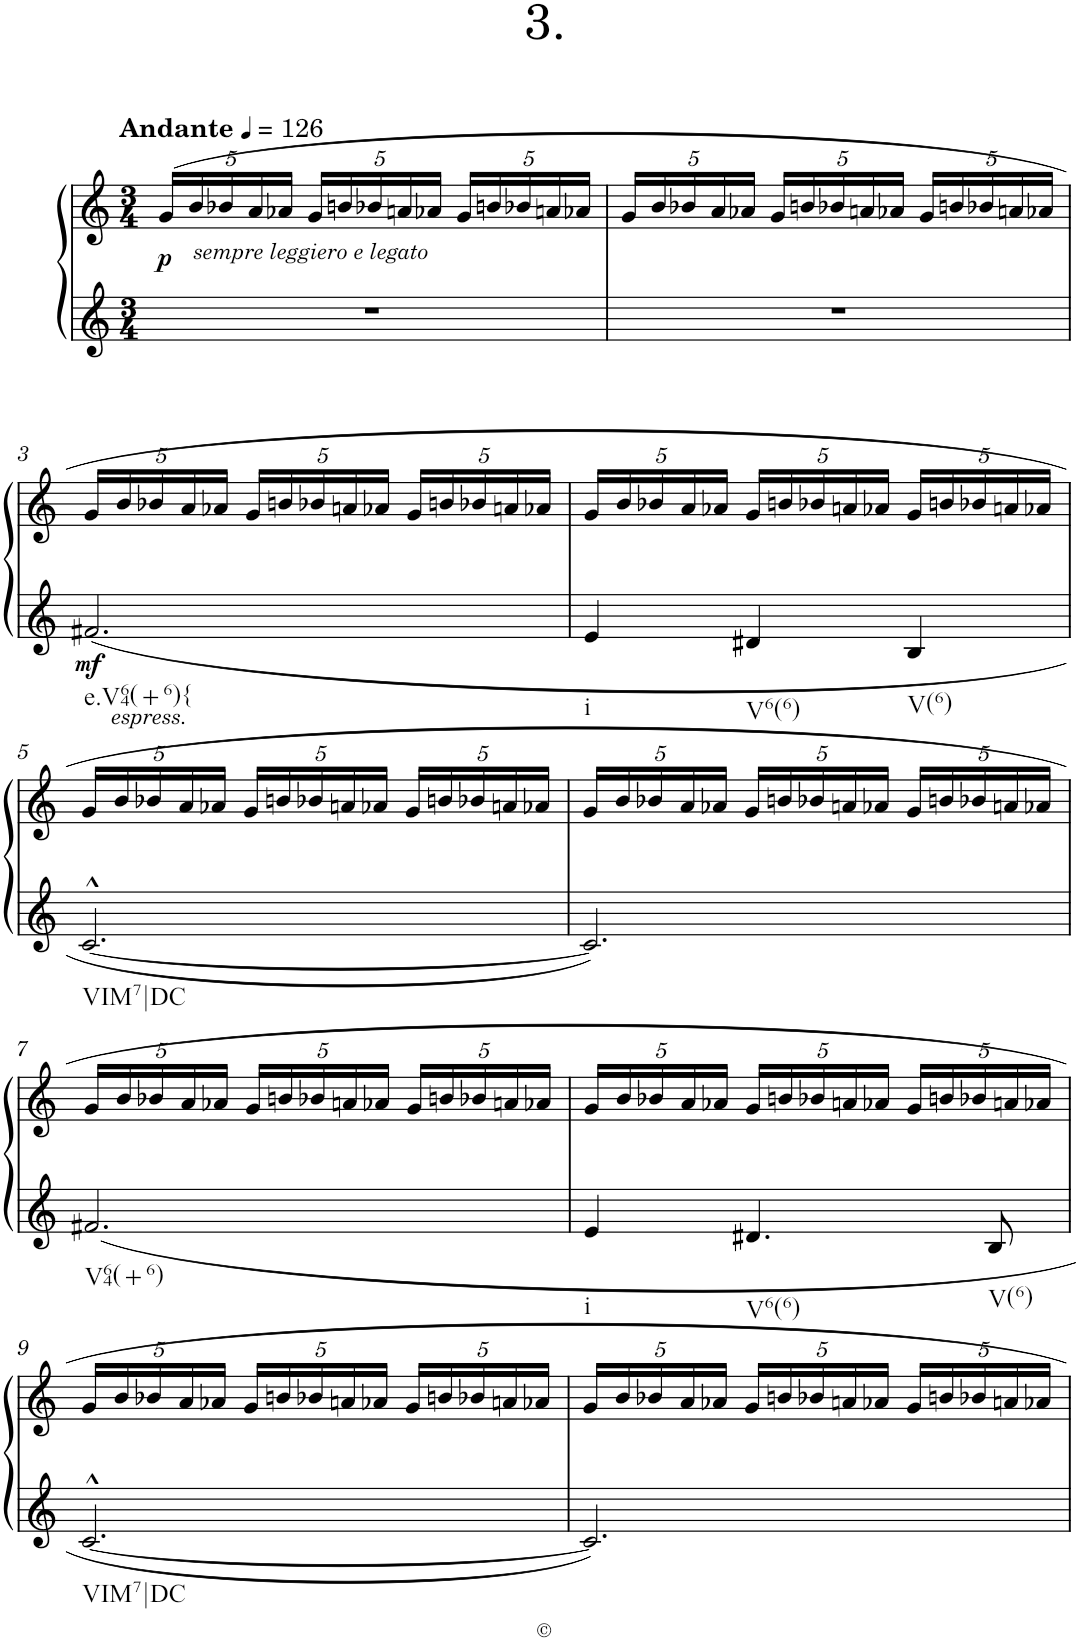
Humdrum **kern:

**kern	**kern	**dynam
*part1	*part1	*part1
*staff2	*staff1	*staff1/2
*I"Piano	*	*
*clefG2	*clefG2	*
*k[]	*k[]	*
*M3/4	*M3/4	*
*MM126	*MM126	*
*	*Xbrackettup	*
=1	=1	=1
!	!LO:TX:a:B:t=Andante	!
!	!	!LO:DY:b
2.r	20g/LL	p
!	!LO:TX:b:i:t=sempre leggiero e legato	!
.	20b/	.
.	20b-X/	.
.	20a/	.
.	20a-X/JJ	.
.	20g/LL	.
.	20bn/	.
.	20b-X/	.
.	20an/	.
.	20a-X/JJ	.
.	20g/LL	.
.	20bn/	.
.	20b-X/	.
.	20an/	.
.	20a-X/JJ	.
=2	=2	=2
2.r	20g/LL	.
.	20b/	.
.	20b-X/	.
.	20a/	.
.	20a-X/JJ	.
.	20g/LL	.
.	20bn/	.
.	20b-X/	.
.	20an/	.
.	20a-X/JJ	.
.	20g/LL	.
.	20bn/	.
.	20b-X/	.
.	20an/	.
.	20a-X/JJ	.
!!LO:LB:g=z
=3	=3	=3
!LO:TX:b:i:t=espress.	!	!
!LO:TX:b:t=e.V64(+6){	!	!
!	!	!LO:DY:b=2
2.f#X/	20g/LL	mf
.	20b/	.
.	20b-X/	.
.	20a/	.
.	20a-X/JJ	.
.	20g/LL	.
.	20bn/	.
.	20b-X/	.
.	20an/	.
.	20a-X/JJ	.
.	20g/LL	.
.	20bn/	.
.	20b-X/	.
.	20an/	.
.	20a-X/JJ	.
=4	=4	=4
!LO:TX:b:t=i	!	!
4e/	20g/LL	.
.	20b/	.
.	20b-X/	.
.	20a/	.
.	20a-X/JJ	.
!LO:TX:b:t=V6(6)	!	!
4d#X/	20g/LL	.
.	20bn/	.
.	20b-X/	.
.	20an/	.
.	20a-X/JJ	.
!LO:TX:b:t=V(6)	!	!
4B/	20g/LL	.
.	20bn/	.
.	20b-X/	.
.	20an/	.
.	20a-X/JJ	.
!!LO:LB:g=z
=5	=5	=5
!LO:TX:b:t=VIM7|DC	!	!
[2.c^^/	20g/LL	.
.	20b/	.
.	20b-X/	.
.	20a/	.
.	20a-X/JJ	.
.	20g/LL	.
.	20bn/	.
.	20b-X/	.
.	20an/	.
.	20a-X/JJ	.
.	20g/LL	.
.	20bn/	.
.	20b-X/	.
.	20an/	.
.	20a-X/JJ	.
=6	=6	=6
2.c/]	20g/LL	.
.	20b/	.
.	20b-X/	.
.	20a/	.
.	20a-X/JJ	.
.	20g/LL	.
.	20bn/	.
.	20b-X/	.
.	20an/	.
.	20a-X/JJ	.
.	20g/LL	.
.	20bn/	.
.	20b-X/	.
.	20an/	.
.	20a-X/JJ	.
!!LO:LB:g=z
=7	=7	=7
!LO:TX:b:t=V64(+6)	!	!
2.f#X/	20g/LL	.
.	20b/	.
.	20b-X/	.
.	20a/	.
.	20a-X/JJ	.
.	20g/LL	.
.	20bn/	.
.	20b-X/	.
.	20an/	.
.	20a-X/JJ	.
.	20g/LL	.
.	20bn/	.
.	20b-X/	.
.	20an/	.
.	20a-X/JJ	.
=8	=8	=8
!LO:TX:b:t=i	!	!
4e/	20g/LL	.
.	20b/	.
.	20b-X/	.
.	20a/	.
.	20a-X/JJ	.
!LO:TX:b:t=V6(6)	!	!
4.d#X/	20g/LL	.
.	20bn/	.
.	20b-X/	.
.	20an/	.
.	20a-X/JJ	.
.	20g/LL	.
.	20bn/	.
.	20b-X/	.
!LO:TX:b:t=V(6)	!	!
8B/	.	.
.	20an/	.
.	20a-X/JJ	.
!!LO:LB:g=z
=9	=9	=9
!LO:TX:b:t=VIM7|DC	!	!
[2.c^^/	20g/LL	.
.	20b/	.
.	20b-X/	.
.	20a/	.
.	20a-X/JJ	.
.	20g/LL	.
.	20bn/	.
.	20b-X/	.
.	20an/	.
.	20a-X/JJ	.
.	20g/LL	.
.	20bn/	.
.	20b-X/	.
.	20an/	.
.	20a-X/JJ	.
=10	=10	=10
2.c/]	20g/LL	.
.	20b/	.
.	20b-X/	.
.	20a/	.
.	20a-X/JJ	.
.	20g/LL	.
.	20bn/	.
.	20b-X/	.
.	20an/	.
.	20a-X/JJ	.
.	20g/LL	.
.	20bn/	.
.	20b-X/	.
.	20an/	.
.	20a-X/JJ	.
=	=	=
*-	*-	*-
